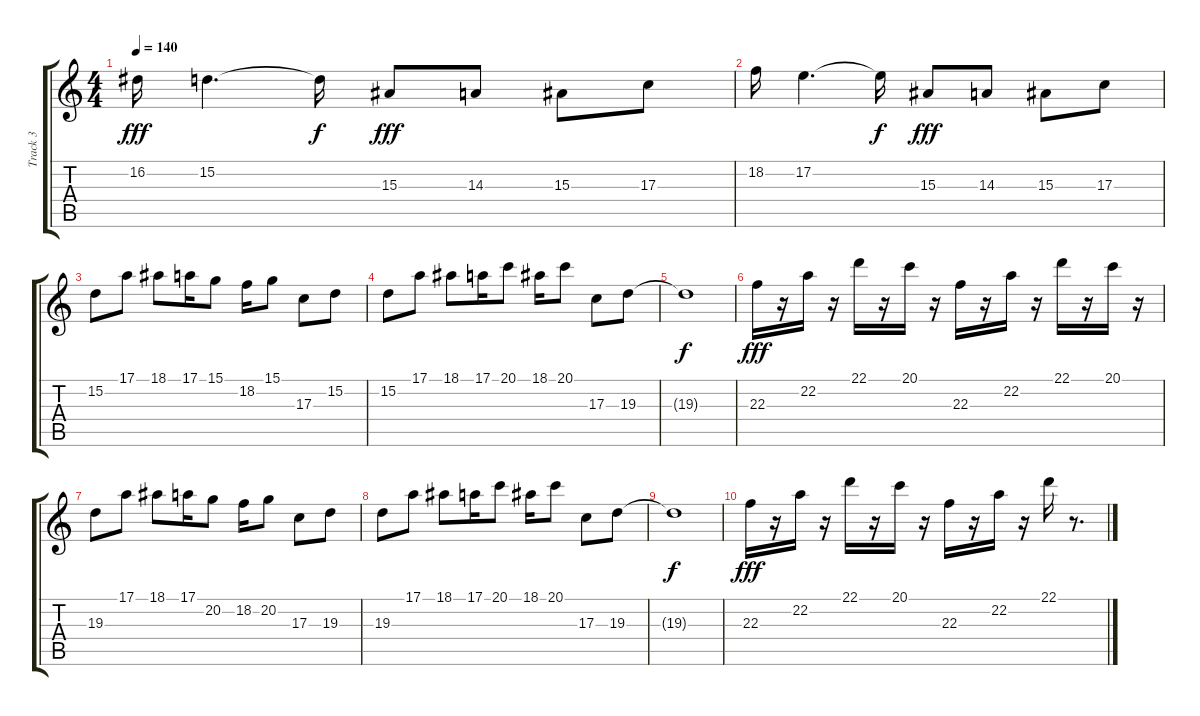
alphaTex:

\track ("Track 3" "Track 3") {instrument stringensemble1}
\staff {score tabs}
\tuning (E4 B3 G3 D3 A2 E2) {hide}
\ts (4 4)
\tempo 140
\clef g2
\ks c
16.2.16{dy fff} 15.2.4{d} 15.2{t}.16{dy f} 15.3.8{dy fff} 14.3.8 15.3.8 17.3.8 |
18.2.16 17.2.4{d} 17.2{t}.16{dy f} 15.3.8{dy fff} 14.3.8 15.3.8 17.3.8 |
15.2.8 17.1.8 18.1.8 17.1.16 15.1.8 18.2.16 15.1.8 17.3.8 15.2.8 |
15.2.8 17.1.8 18.1.8 17.1.16 20.1.8 18.1.16 20.1.8 17.3.8 19.3.8 |
19.3{t}.1{dy f} |
22.3.16{dy fff} r.16 22.2.16 r.16 22.1.16 r.16 20.1.16 r.16 22.3.16 r.16 22.2.16 r.16 22.1.16 r.16 20.1.16 r.16 |
19.3.8 17.1.8 18.1.8 17.1.16 20.2.8 18.2.16 20.2.8 17.3.8 19.3.8 |
19.3.8 17.1.8 18.1.8 17.1.16 20.1.8 18.1.16 20.1.8 17.3.8 19.3.8 |
19.3{t}.1{dy f} |
22.3.16{dy fff} r.16 22.2.16 r.16 22.1.16 r.16 20.1.16 r.16 22.3.16 r.16 22.2.16 r.16 22.1.16 r.8{d}
